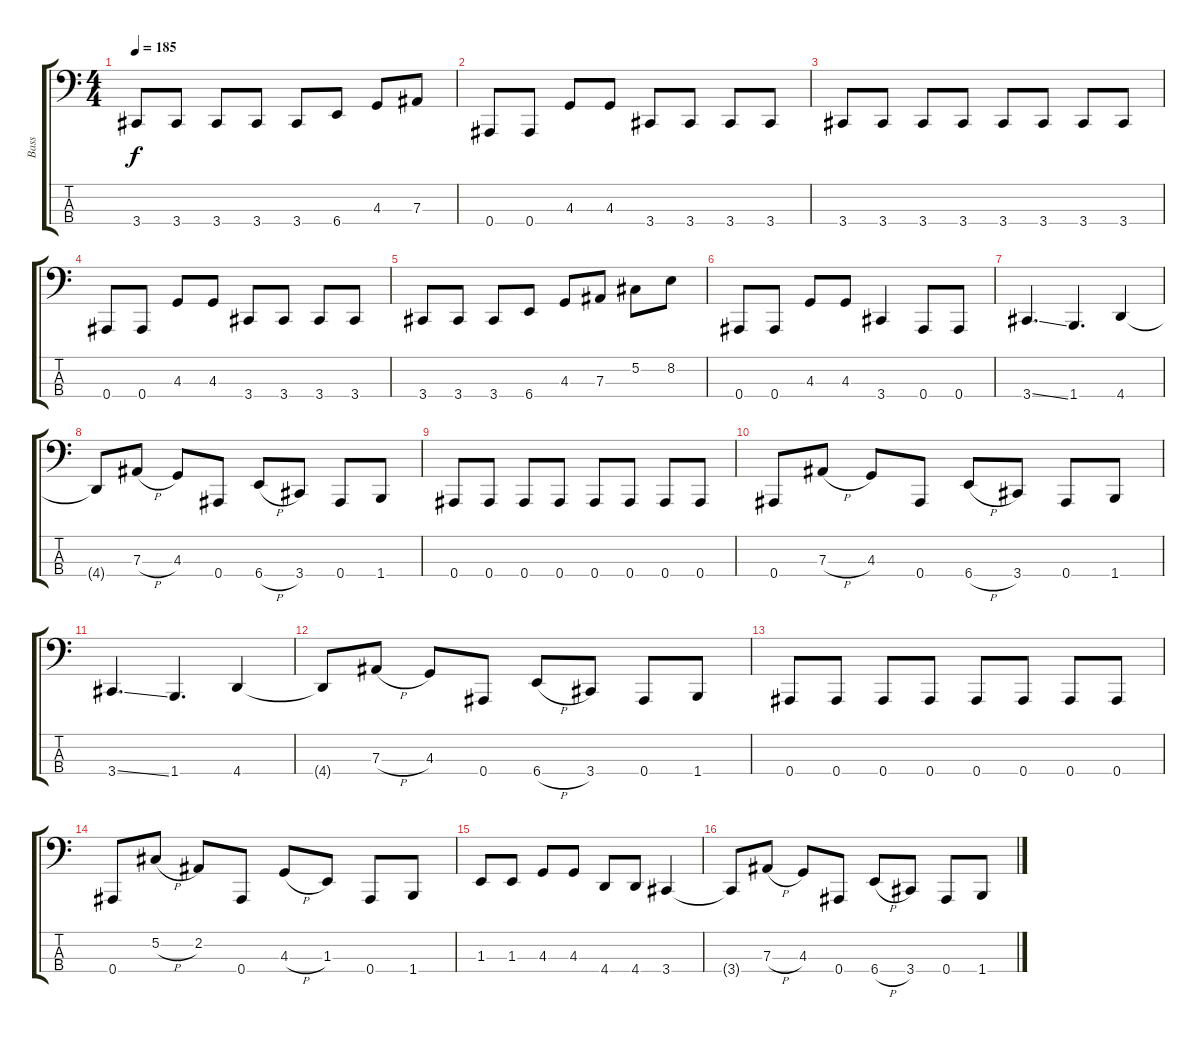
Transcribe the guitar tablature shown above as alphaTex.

\track ("Bass" "Bass") {instrument electricbasspick}
\staff {score tabs}
\tuning (Db2 Ab1 Eb1 Bb0) {hide}
\ts (4 4)
\tempo 185
\clef f4
\ks c
3.4.8{dy f} 3.4.8 3.4.8 3.4.8 3.4.8 6.4.8 4.3.8 7.3.8 |
0.4.8 0.4.8 4.3.8 4.3.8 3.4.8 3.4.8 3.4.8 3.4.8 |
3.4.8 3.4.8 3.4.8 3.4.8 3.4.8 3.4.8 3.4.8 3.4.8 |
0.4.8 0.4.8 4.3.8 4.3.8 3.4.8 3.4.8 3.4.8 3.4.8 |
3.4.8 3.4.8 3.4.8 6.4.8 4.3.8 7.3.8 5.2.8 8.2.8 |
0.4.8 0.4.8 4.3.8 4.3.8 3.4.4 0.4.8 0.4.8 |
3.4{ss}.4{d} 1.4.4{d} 4.4.4 |
4.4{t}.8 7.3{h}.8 4.3.8 0.4.8 6.4{h}.8 3.4.8 0.4.8 1.4.8 |
0.4.8 0.4.8 0.4.8 0.4.8 0.4.8 0.4.8 0.4.8 0.4.8 |
0.4.8 7.3{h}.8 4.3.8 0.4.8 6.4{h}.8 3.4.8 0.4.8 1.4.8 |
3.4{ss}.4{d} 1.4.4{d} 4.4.4 |
4.4{t}.8 7.3{h}.8 4.3.8 0.4.8 6.4{h}.8 3.4.8 0.4.8 1.4.8 |
0.4.8 0.4.8 0.4.8 0.4.8 0.4.8 0.4.8 0.4.8 0.4.8 |
0.4.8 5.2{h}.8 2.2.8 0.4.8 4.3{h}.8 1.3.8 0.4.8 1.4.8 |
1.3.8 1.3.8 4.3.8 4.3.8 4.4.8 4.4.8 3.4.4 |
3.4{t}.8 7.3{h}.8 4.3.8 0.4.8 6.4{h}.8 3.4.8 0.4.8 1.4.8
